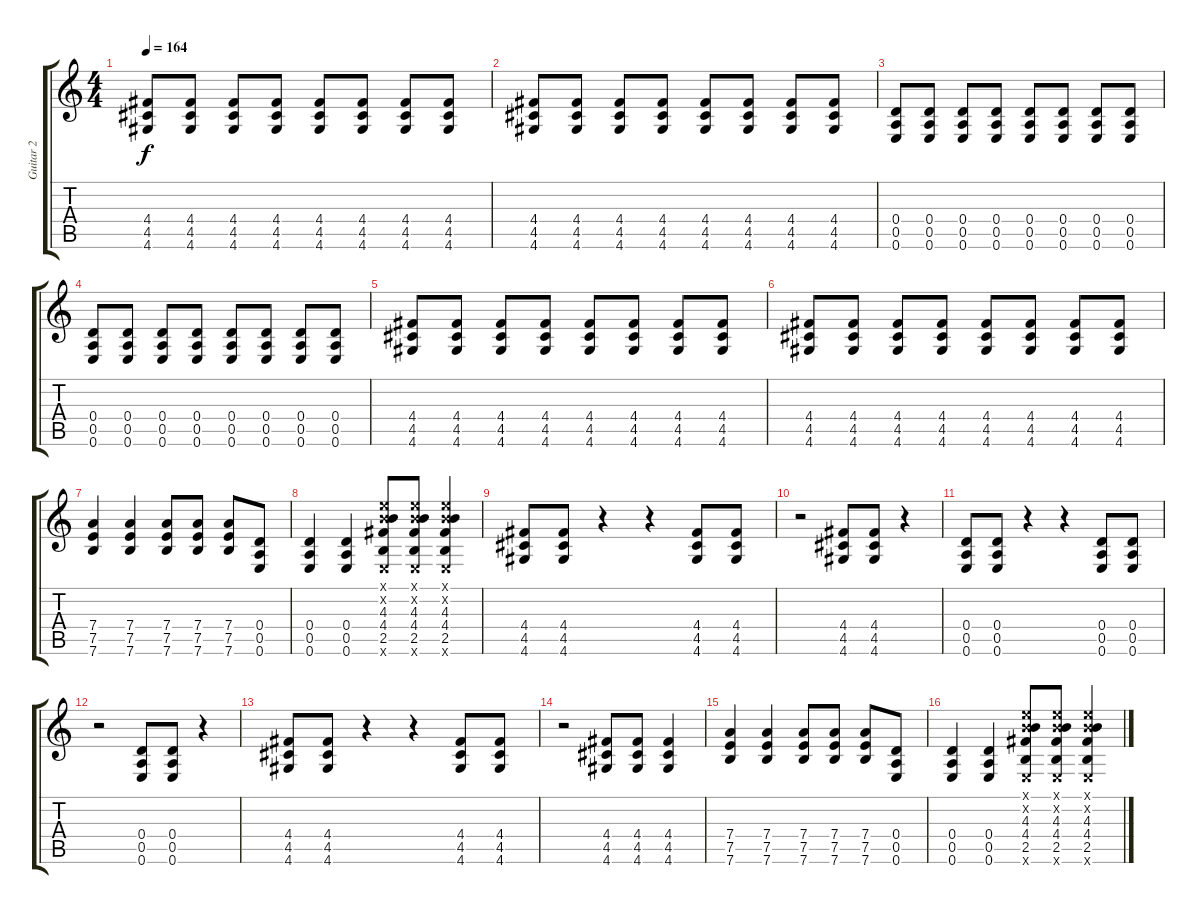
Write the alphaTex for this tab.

\track ("Guitar 2" "Guitar 2") {instrument overdrivenguitar}
\staff {score tabs}
\tuning (E4 B3 G3 D3 A2 E2) {hide}
\ts (4 4)
\tempo 164
\clef g2
\ks c
(4.4 4.5 4.6).8{dy f} (4.4 4.5 4.6).8 (4.4 4.5 4.6).8 (4.4 4.5 4.6).8 (4.4 4.5 4.6).8 (4.4 4.5 4.6).8 (4.4 4.5 4.6).8 (4.4 4.5 4.6).8 |
(4.4 4.5 4.6).8 (4.4 4.5 4.6).8 (4.4 4.5 4.6).8 (4.4 4.5 4.6).8 (4.4 4.5 4.6).8 (4.4 4.5 4.6).8 (4.4 4.5 4.6).8 (4.4 4.5 4.6).8 |
(0.4 0.5 0.6).8 (0.4 0.5 0.6).8 (0.4 0.5 0.6).8 (0.4 0.5 0.6).8 (0.4 0.5 0.6).8 (0.4 0.5 0.6).8 (0.4 0.5 0.6).8 (0.4 0.5 0.6).8 |
(0.4 0.5 0.6).8 (0.4 0.5 0.6).8 (0.4 0.5 0.6).8 (0.4 0.5 0.6).8 (0.4 0.5 0.6).8 (0.4 0.5 0.6).8 (0.4 0.5 0.6).8 (0.4 0.5 0.6).8 |
(4.4 4.5 4.6).8 (4.4 4.5 4.6).8 (4.4 4.5 4.6).8 (4.4 4.5 4.6).8 (4.4 4.5 4.6).8 (4.4 4.5 4.6).8 (4.4 4.5 4.6).8 (4.4 4.5 4.6).8 |
(4.4 4.5 4.6).8 (4.4 4.5 4.6).8 (4.4 4.5 4.6).8 (4.4 4.5 4.6).8 (4.4 4.5 4.6).8 (4.4 4.5 4.6).8 (4.4 4.5 4.6).8 (4.4 4.5 4.6).8 |
(7.4 7.5 7.6).4 (7.4 7.5 7.6).4 (7.4 7.5 7.6).8 (7.4 7.5 7.6).8 (7.4 7.5 7.6).8 (0.4 0.5 0.6).8 |
(0.4 0.5 0.6).4 (0.4 0.5 0.6).4 (0.1{x} 0.2{x} 4.3 4.4 2.5 0.6{x}).8 (0.1{x} 0.2{x} 4.3 4.4 2.5 0.6{x}).8 (0.1{x} 0.2{x} 4.3 4.4 2.5 0.6{x}).4 |
(4.4 4.5 4.6).8 (4.4 4.5 4.6).8 r.4 r.4 (4.4 4.5 4.6).8 (4.4 4.5 4.6).8 |
r.2 (4.4 4.5 4.6).8 (4.4 4.5 4.6).8 r.4 |
(0.4 0.5 0.6).8 (0.4 0.5 0.6).8 r.4 r.4 (0.4 0.5 0.6).8 (0.4 0.5 0.6).8 |
r.2 (0.4 0.5 0.6).8 (0.4 0.5 0.6).8 r.4 |
(4.4 4.5 4.6).8 (4.4 4.5 4.6).8 r.4 r.4 (4.4 4.5 4.6).8 (4.4 4.5 4.6).8 |
r.2 (4.4 4.5 4.6).8 (4.4 4.5 4.6).8 (4.4 4.5 4.6).4 |
(7.4 7.5 7.6).4 (7.4 7.5 7.6).4 (7.4 7.5 7.6).8 (7.4 7.5 7.6).8 (7.4 7.5 7.6).8 (0.4 0.5 0.6).8 |
(0.4 0.5 0.6).4 (0.4 0.5 0.6).4 (0.1{x} 0.2{x} 4.3 4.4 2.5 0.6{x}).8 (0.1{x} 0.2{x} 4.3 4.4 2.5 0.6{x}).8 (0.1{x} 0.2{x} 4.3 4.4 2.5 0.6{x}).4
